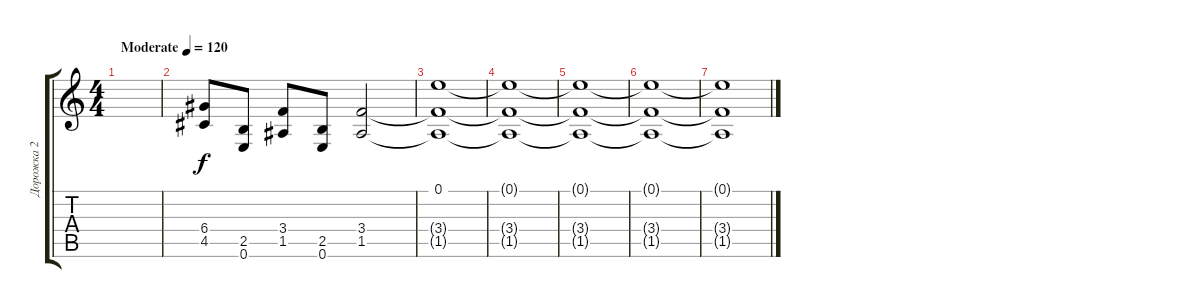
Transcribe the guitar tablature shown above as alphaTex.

\track ("Дорожка 2" "Дорожка 2") {instrument distortionguitar}
\staff {score tabs}
\tuning (E4 B3 G3 D3 A2 E2) {hide}
\ts (4 4)
\tempo (120 "Moderate")
\clef g2
\ks c
|
(6.4 4.5).8 (2.5 0.6).8 (3.4 1.5).8 (2.5 0.6).8 (3.4 1.5).2 |
(0.1 3.4{t} 1.5{t}).1 |
(0.1{t} 3.4{t} 1.5{t}).1 |
(0.1{t} 3.4{t} 1.5{t}).1 |
(0.1{t} 3.4{t} 1.5{t}).1 |
(0.1{t} 3.4{t} 1.5{t}).1
